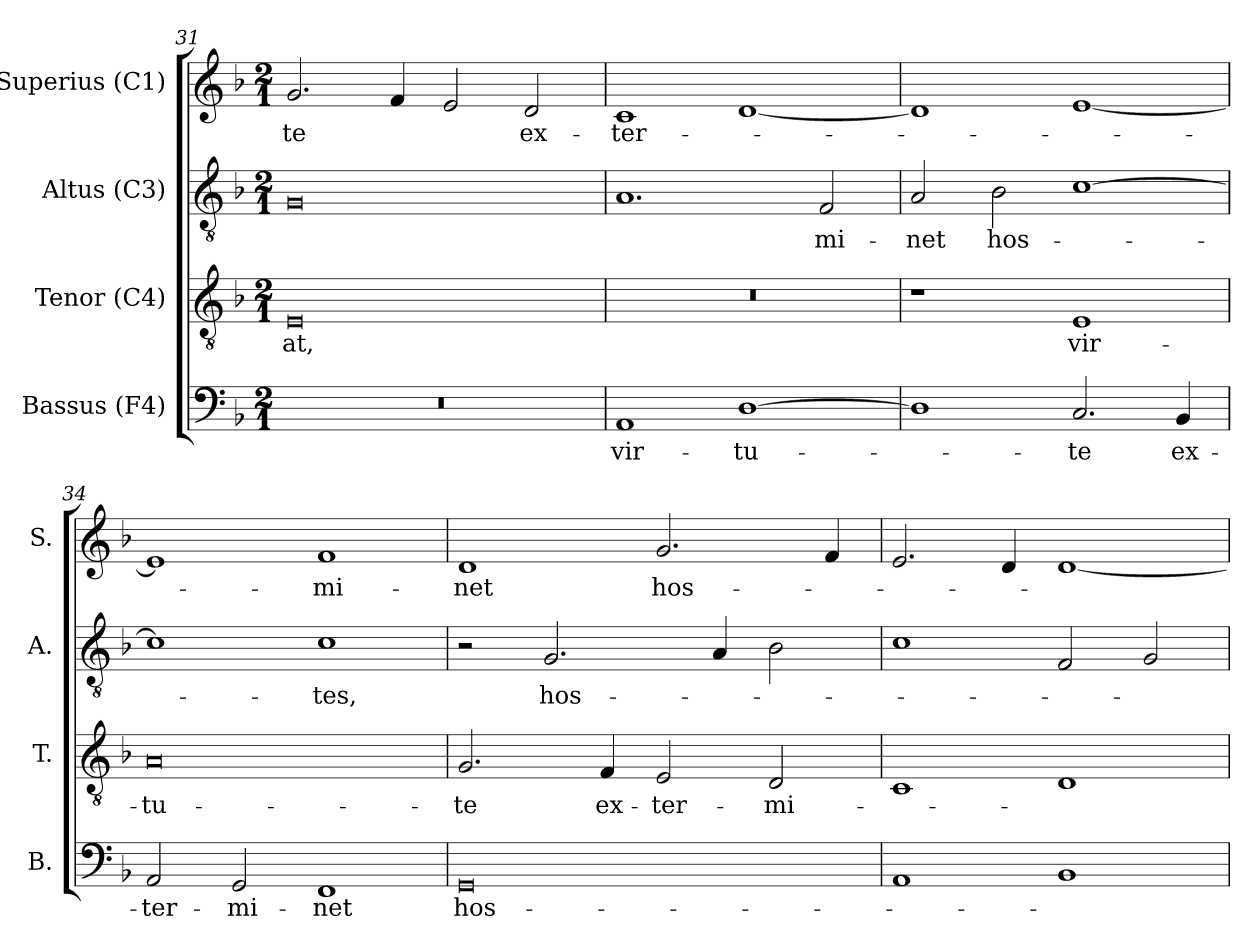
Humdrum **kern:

**kern	**text	**kern	**text	**kern	**text	**kern	**text
*part4	*part4	*part3	*part3	*part2	*part2	*part1	*part1
*staff4	*staff4	*staff3	*staff3	*staff2	*staff2	*staff1	*staff1
*I"Bassus (F4)	*	*I"Tenor (C4)	*	*I"Altus (C3)	*	*I"Superius (C1)	*
*I'B.	*	*I'T.	*	*I'A.	*	*I'S.	*
!!LO:PB:g=z
*clefF4	*	*clefGv2	*	*clefGv2	*	*clefG2	*
*	*	*ITrd7c12	*	*ITrd7c12	*	*	*
*k[b-]	*	*k[b-]	*	*k[b-]	*	*k[b-]	*
*F:	*	*F:	*	*F:	*	*F:	*
*M2/1	*	*M2/1	*	*M2/1	*	*M2/1	*
=31	=31	=31	=31	=31	=31	=31	=31
!LO:N:vis=1	!	!	!	!	!	!	!
!	!	!	!LO:LY:b:color=#000000	!	!	!	!
!	!	!	!	!	!	!	!LO:LY:b:color=#000000
0r	.	0EEi	-at,	0GGi	.	2.gi/	-te
.	.	.	.	.	.	4fi/	.
.	.	.	.	.	.	2ei/	.
!	!	!	!	!	!	!	!LO:LY:b:color=#000000
.	.	.	.	.	.	2di/	ex-
=32	=32	=32	=32	=32	=32	=32	=32
!	!LO:LY:b:color=#000000	!LO:N:vis=1	!	!	!	!	!
!	!	!	!	!	!	!	!LO:LY:b:color=#000000
1AAi	vir-	0r	.	1.AAi	.	1ci	-ter-
!	!LO:LY:b:color=#000000	!	!	!	!	!	!
[1Di	-tu-	.	.	.	.	[1di	.
!	!	!	!	!	!LO:LY:b:color=#000000	!	!
.	.	.	.	2FFi/	-mi-	.	.
=33	=33	=33	=33	=33	=33	=33	=33
!	!	!	!	!	!LO:LY:b:color=#000000	!	!
1Di]	.	1r	.	2AAi/	-net	1di]	.
!	!	!	!	!	!LO:LY:b:color=#000000	!	!
.	.	.	.	2BB-i\	hos-	.	.
!	!LO:LY:b:color=#000000	!	!	!	!	!	!
!	!	!	!LO:LY:b:color=#000000	!	!	!	!
2.Ci/	-te	1EEi	vir-	[1Ci	.	[1ei	.
!	!LO:LY:b:color=#000000	!	!	!	!	!	!
4BB-i/	ex-	.	.	.	.	.	.
=34	=34	=34	=34	=34	=34	=34	=34
!	!LO:LY:b:color=#000000	!	!	!	!	!	!
!	!	!	!LO:LY:b:color=#000000	!	!	!	!
2AAi/	-ter-	0AAi	-tu-	1Ci]	.	1ei]	.
!	!LO:LY:b:color=#000000	!	!	!	!	!	!
2GGi/	-mi-	.	.	.	.	.	.
!	!LO:LY:b:color=#000000	!	!	!	!	!	!
!	!	!	!	!	!LO:LY:b:color=#000000	!	!
!	!	!	!	!	!	!	!LO:LY:b:color=#000000
1FFi	-net	.	.	1Ci	-tes,	1fi	-mi-
=35	=35	=35	=35	=35	=35	=35	=35
!	!LO:LY:b:color=#000000	!	!	!	!	!	!
!	!	!	!LO:LY:b:color=#000000	!	!	!	!
!	!	!	!	!	!	!	!LO:LY:b:color=#000000
0GGi	hos-	2.GGi/	-te	2r	.	1di	-net
!	!	!	!	!	!LO:LY:b:color=#000000	!	!
.	.	.	.	2.GGi/	hos-	.	.
!	!	!	!LO:LY:b:color=#000000	!	!	!	!
.	.	4FFi/	ex-	.	.	.	.
!	!	!	!LO:LY:b:color=#000000	!	!	!	!
!	!	!	!	!	!	!	!LO:LY:b:color=#000000
.	.	2EEi/	-ter-	.	.	2.gi/	hos-
.	.	.	.	4AAi/	.	.	.
!	!	!	!LO:LY:b:color=#000000	!	!	!	!
.	.	2DDi/	-mi-	2BB-i\	.	.	.
.	.	.	.	.	.	4fi/	.
!!LO:LB:g=z
=36	=36	=36	=36	=36	=36	=36	=36
1AAi	.	1CCi	.	1Ci	.	2.ei/	.
.	.	.	.	.	.	4di/	.
1BB-i	.	1DDi	.	2FFi/	.	[1di	.
.	.	.	.	2GGi/	.	.	.
=	=	=	=	=	=	=	=
*-	*-	*-	*-	*-	*-	*-	*-
